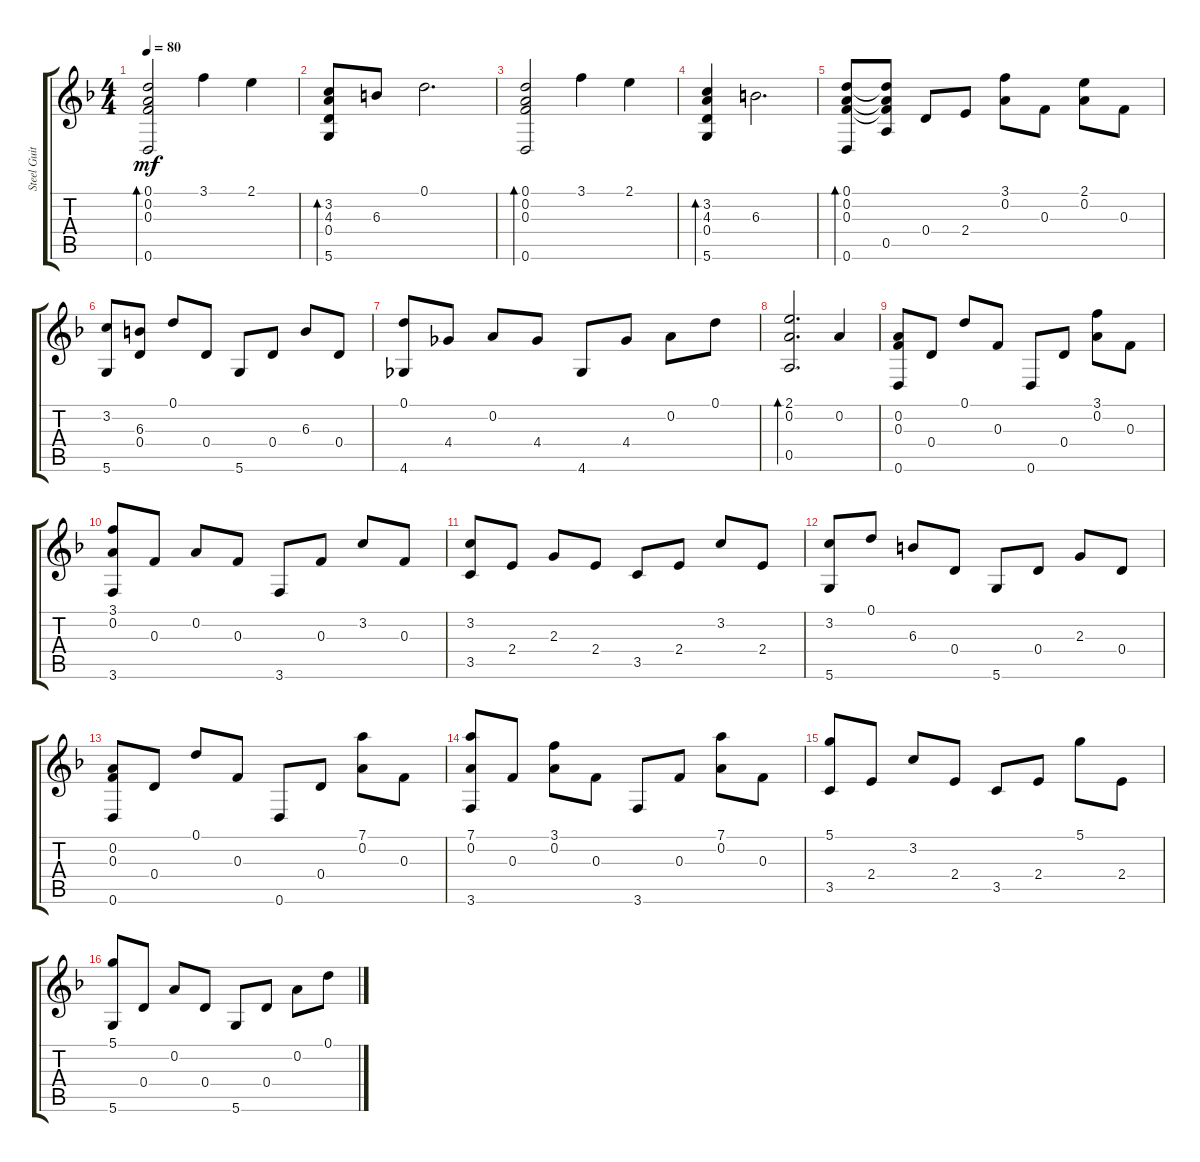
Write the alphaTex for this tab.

\track ("Steel Guitar" "Steel Guit") {instrument acousticguitarsteel}
\staff {score tabs}
\tuning (D4 A3 F3 D3 A2 D2) {hide}
\ts (4 4)
\tempo 80
\clef g2
\ks dminor
(0.1 0.2 0.3 0.6).2{bd 60 dy mf instrument acousticguitarsteel} 3.1.4 2.1.4 |
(3.2 4.3 0.4 5.6).8{bd 60} 6.3.8 0.1.2{d} |
(0.1 0.2 0.3 0.6).2{bd 60} 3.1.4 2.1.4 |
(3.2 4.3 0.4 5.6).4{bd 60} 6.3.2{d} |
(0.1 0.2 0.3 0.6).8{bd 60} (0.1{t} 0.2{t} 0.3{t} 0.5).8 0.4.8 2.4.8 (3.1 0.2).8 0.3.8 (2.1 0.2).8 0.3.8 |
(3.2 5.6).8 (6.3 0.4).8 0.1.8 0.4.8 5.6.8 0.4.8 6.3.8 0.4.8 |
(0.1 4.6).8 4.4.8 0.2.8 4.4.8 4.6.8 4.4.8 0.2.8 0.1.8 |
(2.1 0.2 0.5).2{d bd 60} 0.2.4 |
(0.2 0.3 0.6).8 0.4.8 0.1.8 0.3.8 0.6.8 0.4.8 (3.1 0.2).8 0.3.8 |
(3.1 0.2 3.6).8 0.3.8 0.2.8 0.3.8 3.6.8 0.3.8 3.2.8 0.3.8 |
(3.2 3.5).8 2.4.8 2.3.8 2.4.8 3.5.8 2.4.8 3.2.8 2.4.8 |
(3.2 5.6).8 0.1.8 6.3.8 0.4.8 5.6.8 0.4.8 2.3.8 0.4.8 |
(0.2 0.3 0.6).8 0.4.8 0.1.8 0.3.8 0.6.8 0.4.8 (7.1 0.2).8 0.3.8 |
(7.1 0.2 3.6).8 0.3.8 (3.1 0.2).8 0.3.8 3.6.8 0.3.8 (7.1 0.2).8 0.3.8 |
(5.1 3.5).8 2.4.8 3.2.8 2.4.8 3.5.8 2.4.8 5.1.8 2.4.8 |
(5.1 5.6).8 0.4.8 0.2.8 0.4.8 5.6.8 0.4.8 0.2.8 0.1.8
